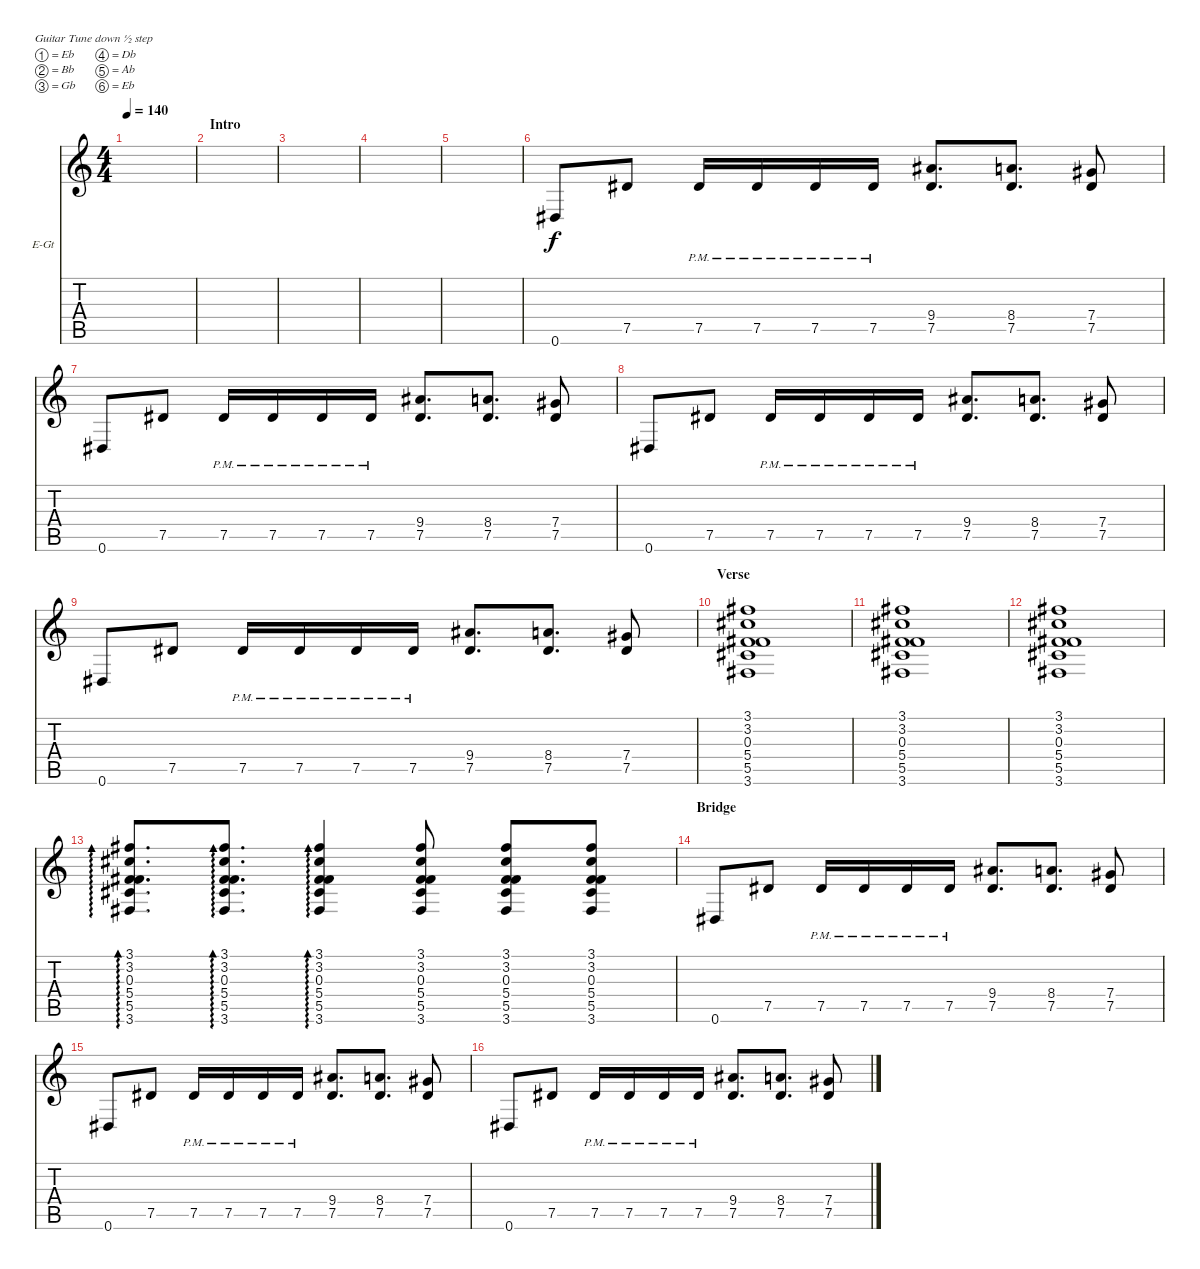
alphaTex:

\defaultSystemsLayout 4
\bracketExtendMode nobrackets
\firstSystemTrackNameOrientation horizontal
\otherSystemsTrackNameOrientation horizontal
\track ("Eddie Clarke rhytm" "E-Gt") {instrument overdrivenguitar}
\staff {score tabs}
\tuning (Eb4 Bb3 Gb3 Db3 Ab2 Eb2)
\ts (4 4)
\tempo 140
\clef g2
\scale
0.485477
\ks c
|
\section ("" "Intro")
\scale
0.257261 |
\scale
0.257261 |
\scale
0.333333 |
\scale
0.333333 |
\scale
0.333333 0.6.8 7.5.8 7.5{pm}.16 7.5{pm}.16 7.5{pm}.16 7.5{pm}.16 (7.5 9.4).8{d} (7.5 8.4).8{d} (7.5 7.4).8 |
\scale
0.333333 0.6.8 7.5.8 7.5{pm}.16 7.5{pm}.16 7.5{pm}.16 7.5{pm}.16 (7.5 9.4).8{d} (7.5 8.4).8{d} (7.5 7.4).8 |
\scale
0.333333 0.6.8 7.5.8 7.5{pm}.16 7.5{pm}.16 7.5{pm}.16 7.5{pm}.16 (7.5 9.4).8{d} (7.5 8.4).8{d} (7.5 7.4).8 |
\scale
0.333333 0.6.8 7.5.8 7.5{pm}.16 7.5{pm}.16 7.5{pm}.16 7.5{pm}.16 (7.5 9.4).8{d} (7.5 8.4).8{d} (7.5 7.4).8 |
\section ("" "Verse")
\scale
0.333333 (3.6 5.5 5.4 0.3 3.2 3.1).1 |
\scale
0.333333 (3.6 5.5 5.4 0.3 3.2 3.1).1 |
\scale
0.333333 (3.6 5.5 5.4 0.3 3.2 3.1).1 |
\scale
0.333333 (3.6 5.5 5.4 0.3 3.2 3.1).8{d ad 0} (3.6 5.5 5.4 0.3 3.2 3.1).8{d ad 0} (3.6 5.5 5.4 0.3 3.2 3.1).4{ad 0} (3.6 5.5 5.4 0.3 3.2 3.1).8 (3.6 5.5 5.4 3.1 3.2 0.3).8 (3.6 5.5 5.4 3.1 3.2 0.3).8 |
\section ("" "Bridge")
\scale
0.333333 0.6.8 7.5.8 7.5{pm}.16 7.5{pm}.16 7.5{pm}.16 7.5{pm}.16 (7.5 9.4).8{d} (7.5 8.4).8{d} (7.5 7.4).8 |
\scale
0.333333 0.6.8 7.5.8 7.5{pm}.16 7.5{pm}.16 7.5{pm}.16 7.5{pm}.16 (7.5 9.4).8{d} (7.5 8.4).8{d} (7.5 7.4).8 |
\scale
0.333333 0.6.8 7.5.8 7.5{pm}.16 7.5{pm}.16 7.5{pm}.16 7.5{pm}.16 (7.5 9.4).8{d} (7.5 8.4).8{d} (7.5 7.4).8
